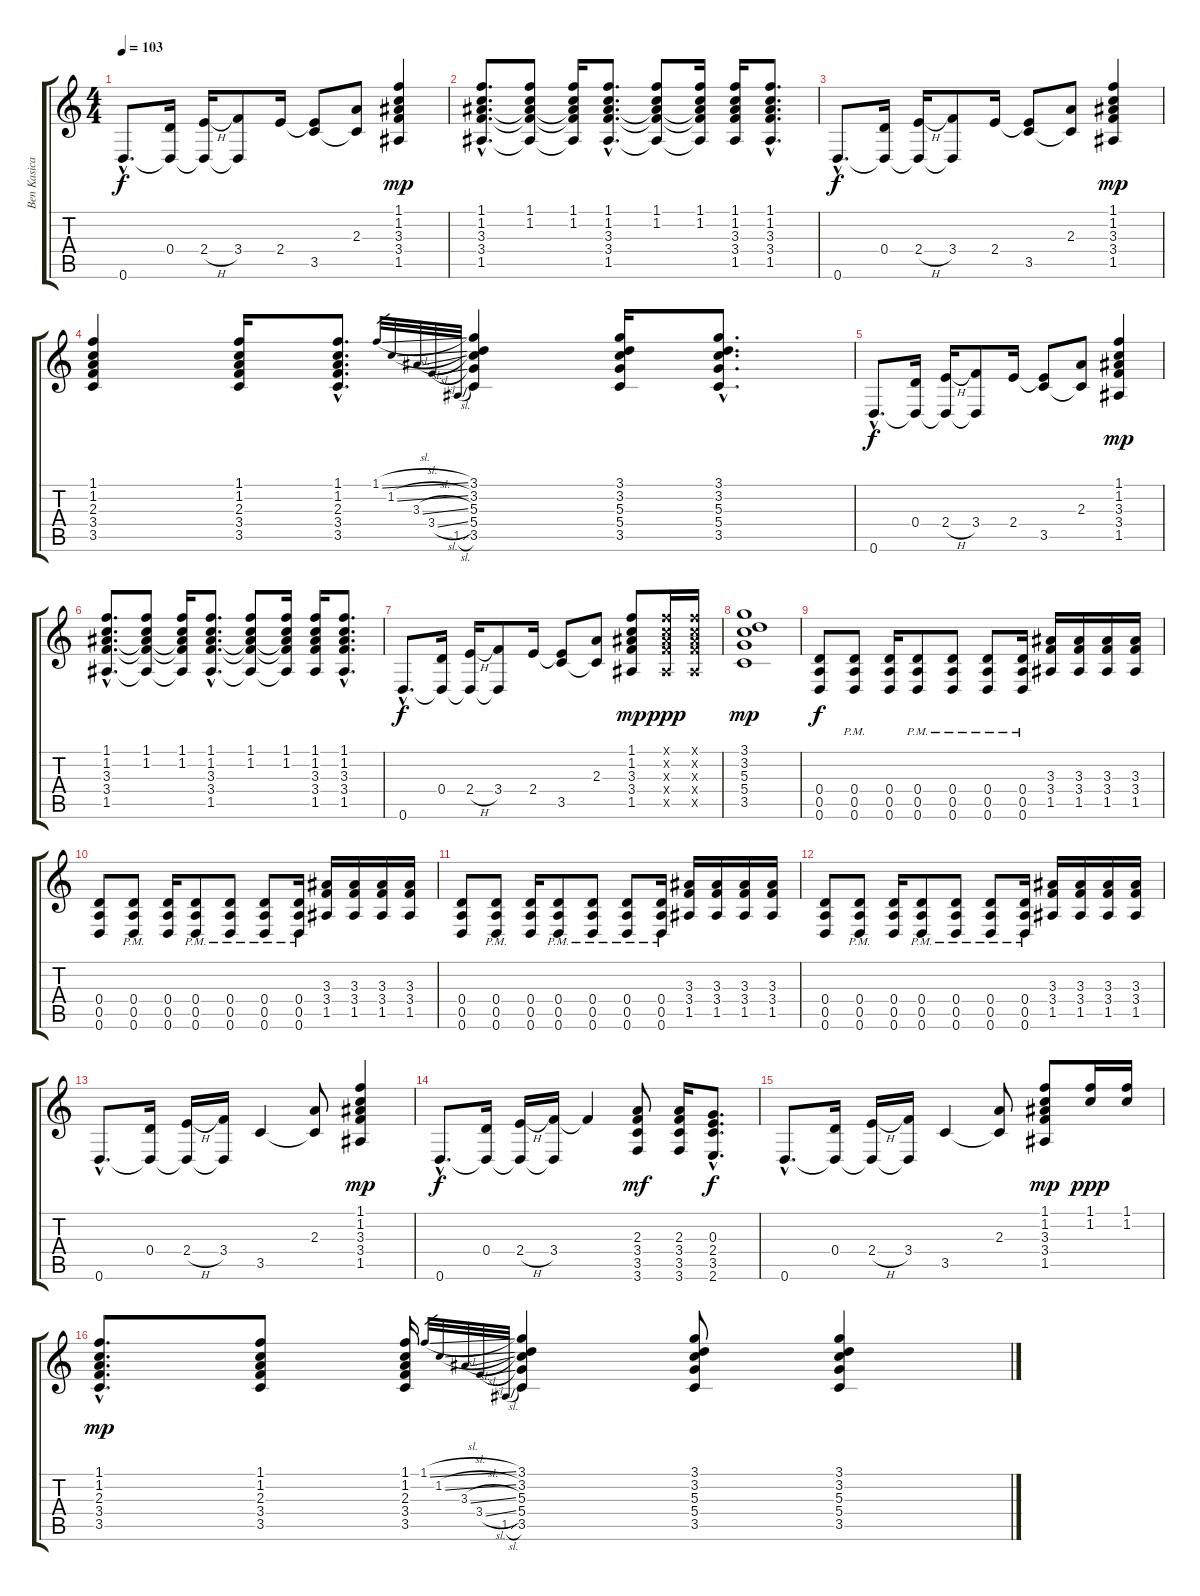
\track ("Ben Kasica - Guitar" "Ben Kasica") {instrument electricguitarclean}
\staff {score tabs}
\tuning (E4 B3 G3 D3 A2 D2) {hide}
\ts (4 4)
\tempo 103
\clef g2
\ks c
0.6{hac}.8{d dy f instrument electricguitarclean} (0.4 0.6{t}).16 (2.4{h} 0.6{t}).16 (3.4 0.6{t}).8 2.4.16 (2.4{t} 3.5).8 (2.3 3.5{t}).8 (1.1 1.2 3.3 3.4 1.5).4{dy mp} |
(1.1{hac} 1.2{hac} 3.3{hac} 3.4{hac} 1.5{hac}).8{d} (1.1 1.2 3.3{t} 3.4{t} 1.5{t}).8 (1.1 1.2 3.3{t} 3.4{t} 1.5{t}).16 (1.1{hac} 1.2{hac} 3.3{hac} 3.4{hac} 1.5{hac}).8{d} (1.1 1.2 3.3{t} 3.4{t} 1.5{t}).8 (1.1 1.2 3.3{t} 3.4{t} 1.5{t}).16 (1.1 1.2 3.3 3.4 1.5).16 (1.1{hac} 1.2{hac} 3.3{hac} 3.4{hac} 1.5{hac}).8{d} |
0.6{hac}.8{d dy f} (0.4 0.6{t}).16 (2.4{h} 0.6{t}).16 (3.4 0.6{t}).8 2.4.16 (2.4{t} 3.5).8 (2.3 3.5{t}).8 (1.1 1.2 3.3 3.4 1.5).4{dy mp} |
(1.1 1.2 2.3 3.4 3.5).4 (1.1 1.2 2.3 3.4 3.5).16 (1.1{hac} 1.2{hac} 2.3{hac} 3.4{hac} 3.5{hac}).8{d} 1.1{sl}.32{gr} 1.2{sl}.32{gr} 3.3{sl}.32{gr} 3.4{sl}.32{gr} 1.5{sl}.32{gr} (3.1 3.2 5.3 5.4 3.5).4 (3.1 3.2 5.3 5.4 3.5).16 (3.1{hac} 3.2{hac} 5.3{hac} 5.4{hac} 3.5{hac}).8{d} |
0.6{hac}.8{d dy f} (0.4 0.6{t}).16 (2.4{h} 0.6{t}).16 (3.4 0.6{t}).8 2.4.16 (2.4{t} 3.5).8 (2.3 3.5{t}).8 (1.1 1.2 3.3 3.4 1.5).4{dy mp} |
(1.1{hac} 1.2{hac} 3.3{hac} 3.4{hac} 1.5{hac}).8{d} (1.1 1.2 3.3{t} 3.4{t} 1.5{t}).8 (1.1 1.2 3.3{t} 3.4{t} 1.5{t}).16 (1.1{hac} 1.2{hac} 3.3{hac} 3.4{hac} 1.5{hac}).8{d} (1.1 1.2 3.3{t} 3.4{t} 1.5{t}).8 (1.1 1.2 3.3{t} 3.4{t} 1.5{t}).16 (1.1 1.2 3.3 3.4 1.5).16 (1.1{hac} 1.2{hac} 3.3{hac} 3.4{hac} 1.5{hac}).8{d} |
0.6{hac}.8{d dy f} (0.4 0.6{t}).16 (2.4{h} 0.6{t}).16 (3.4 0.6{t}).8 2.4.16 (2.4{t} 3.5).8 (2.3 3.5{t}).8 (1.1 1.2 3.3 3.4 1.5).8{dy mp} (1.1{x} 1.2{x} 3.3{x} 3.4{x} 1.5{x}).16{dy ppp} (1.1{x} 1.2{x} 3.3{x} 3.4{x} 1.5{x}).16 |
(3.1 3.2 5.3 5.4 3.5).1{dy mp} |
(0.4 0.5 0.6).8{dy f volume 10 instrument distortionguitar} (0.4{pm} 0.5{pm} 0.6{pm}).8 (0.4 0.5 0.6).16 (0.4{pm} 0.5{pm} 0.6{pm}).8 (0.4{pm} 0.5{pm} 0.6{pm}).8 (0.4{pm} 0.5{pm} 0.6{pm}).8 (0.4{pm} 0.5{pm} 0.6{pm}).16 (3.3 3.4 1.5).16 (3.3 3.4 1.5).16 (3.3 3.4 1.5).16 (3.3 3.4 1.5).16 |
(0.4 0.5 0.6).8 (0.4{pm} 0.5{pm} 0.6{pm}).8 (0.4 0.5 0.6).16 (0.4{pm} 0.5{pm} 0.6{pm}).8 (0.4{pm} 0.5{pm} 0.6{pm}).8 (0.4{pm} 0.5{pm} 0.6{pm}).8 (0.4{pm} 0.5{pm} 0.6{pm}).16 (3.3 3.4 1.5).16 (3.3 3.4 1.5).16 (3.3 3.4 1.5).16 (3.3 3.4 1.5).16 |
(0.4 0.5 0.6).8 (0.4{pm} 0.5{pm} 0.6{pm}).8 (0.4 0.5 0.6).16 (0.4{pm} 0.5{pm} 0.6{pm}).8 (0.4{pm} 0.5{pm} 0.6{pm}).8 (0.4{pm} 0.5{pm} 0.6{pm}).8 (0.4{pm} 0.5{pm} 0.6{pm}).16 (3.3 3.4 1.5).16 (3.3 3.4 1.5).16 (3.3 3.4 1.5).16 (3.3 3.4 1.5).16 |
(0.4 0.5 0.6).8 (0.4{pm} 0.5{pm} 0.6{pm}).8 (0.4 0.5 0.6).16 (0.4{pm} 0.5{pm} 0.6{pm}).8 (0.4{pm} 0.5{pm} 0.6{pm}).8 (0.4{pm} 0.5{pm} 0.6{pm}).8 (0.4{pm} 0.5{pm} 0.6{pm}).16 (3.3 3.4 1.5).16 (3.3 3.4 1.5).16 (3.3 3.4 1.5).16 (3.3 3.4 1.5).16 |
0.6{hac}.8{d volume 13 instrument electricguitarclean} (0.4 0.6{t}).16 (2.4{h} 0.6{t}).16 (3.4 0.6{t}).16 3.5.4 (2.3 3.5{t}).8 (1.1 1.2 3.3 3.4 1.5).4{dy mp} |
0.6{hac}.8{d dy f} (0.4 0.6{t}).16 (2.4{h} 0.6{t}).16 (3.4 0.6{t}).16 3.4{t}.4 (2.3 3.4 3.5 3.6).8{dy mf} (2.3 3.4 3.5 3.6).16 (0.3{hac} 2.4{hac} 3.5{hac} 2.6{hac}).8{d dy f} |
0.6{hac}.8{d} (0.4 0.6{t}).16 (2.4{h} 0.6{t}).16 (3.4 0.6{t}).16 3.5.4 (2.3 3.5{t}).8 (1.1 1.2 3.3 3.4 1.5).8{dy mp} (1.1 1.2).16{dy ppp} (1.1 1.2).16 |
(1.1{hac} 1.2{hac} 2.3{hac} 3.4{hac} 3.5{hac}).8{d dy mp} (1.1 1.2 2.3 3.4 3.5).8 (1.1 1.2 2.3 3.4 3.5).16 1.1{sl}.32{gr} 1.2{sl}.32{gr} 3.3{sl}.32{gr} 3.4{sl}.32{gr} 1.5{sl}.32{gr} (3.1 3.2 5.3 5.4 3.5).4 (3.1 3.2 5.3 5.4 3.5).8 (3.1 3.2 5.3 5.4 3.5).4
